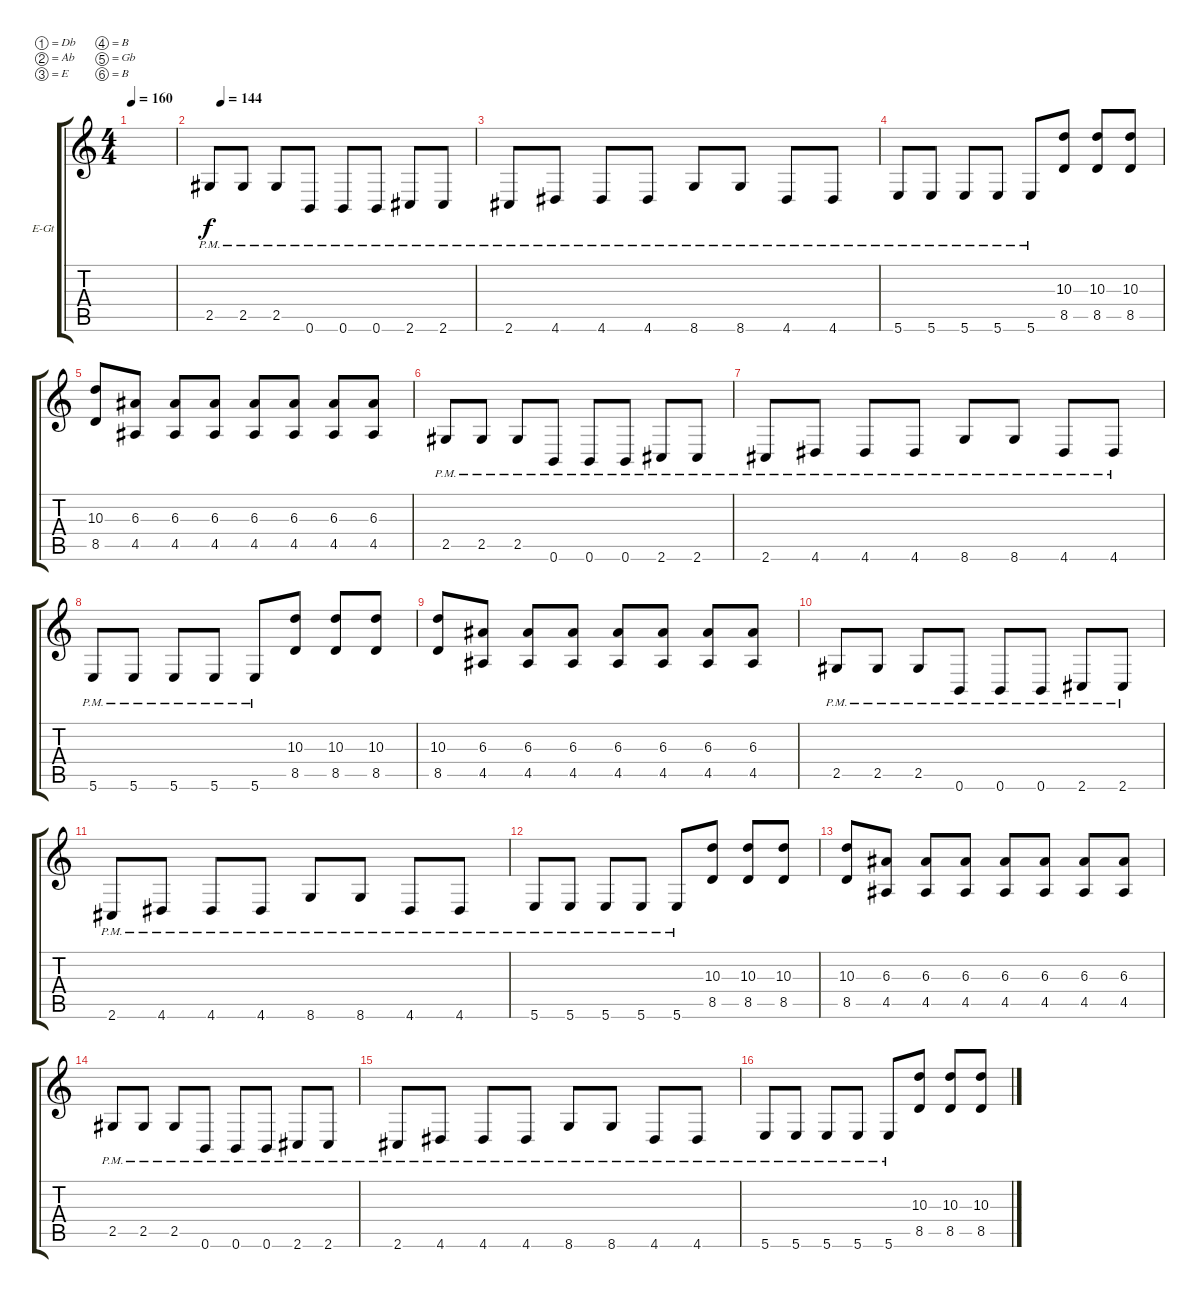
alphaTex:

\defaultSystemsLayout 4
\bracketExtendMode groupsimilarinstruments
\firstSystemTrackNameOrientation horizontal
\otherSystemsTrackNameOrientation horizontal
\track ("Mick Thomson" "E-Gt") {instrument distortionguitar}
\staff {score tabs}
\tuning (Db4 Ab3 E3 B2 Gb2 B1)
\ts (4 4)
\tempo 160
\clef g2
\ks c
|
\tempo (144 0.0465116)
2.5{pm}.8 2.5{pm}.8 2.5{pm}.8 0.6{pm}.8 0.6{pm}.8 0.6{pm}.8 2.6{pm}.8 2.6{pm}.8 |
2.6{pm}.8 4.6{pm}.8 4.6{pm}.8 4.6{pm}.8 8.6{pm}.8 8.6{pm}.8 4.6{pm}.8 4.6{pm}.8 |
5.6{pm}.8 5.6{pm}.8 5.6{pm}.8 5.6{pm}.8 5.6{pm}.8 (8.5 10.3).8 (8.5 10.3).8 (10.3 8.5).8 |
(8.5 10.3).8 (6.3 4.5).8 (4.5 6.3).8 (4.5 6.3).8 (4.5 6.3).8 (4.5 6.3).8 (4.5 6.3).8 (4.5 6.3).8 |
2.5{pm}.8 2.5{pm}.8 2.5{pm}.8 0.6{pm}.8 0.6{pm}.8 0.6{pm}.8 2.6{pm}.8 2.6{pm}.8 |
2.6{pm}.8 4.6{pm}.8 4.6{pm}.8 4.6{pm}.8 8.6{pm}.8 8.6{pm}.8 4.6{pm}.8 4.6{pm}.8 |
5.6{pm}.8 5.6{pm}.8 5.6{pm}.8 5.6{pm}.8 5.6{pm}.8 (8.5 10.3).8 (8.5 10.3).8 (10.3 8.5).8 |
(8.5 10.3).8 (6.3 4.5).8 (4.5 6.3).8 (4.5 6.3).8 (4.5 6.3).8 (4.5 6.3).8 (4.5 6.3).8 (4.5 6.3).8 |
2.5{pm}.8 2.5{pm}.8 2.5{pm}.8 0.6{pm}.8 0.6{pm}.8 0.6{pm}.8 2.6{pm}.8 2.6{pm}.8 |
2.6{pm}.8 4.6{pm}.8 4.6{pm}.8 4.6{pm}.8 8.6{pm}.8 8.6{pm}.8 4.6{pm}.8 4.6{pm}.8 |
5.6{pm}.8 5.6{pm}.8 5.6{pm}.8 5.6{pm}.8 5.6{pm}.8 (8.5 10.3).8 (8.5 10.3).8 (10.3 8.5).8 |
(8.5 10.3).8 (6.3 4.5).8 (4.5 6.3).8 (4.5 6.3).8 (4.5 6.3).8 (4.5 6.3).8 (4.5 6.3).8 (4.5 6.3).8 |
2.5{pm}.8 2.5{pm}.8 2.5{pm}.8 0.6{pm}.8 0.6{pm}.8 0.6{pm}.8 2.6{pm}.8 2.6{pm}.8 |
2.6{pm}.8 4.6{pm}.8 4.6{pm}.8 4.6{pm}.8 8.6{pm}.8 8.6{pm}.8 4.6{pm}.8 4.6{pm}.8 |
5.6{pm}.8 5.6{pm}.8 5.6{pm}.8 5.6{pm}.8 5.6{pm}.8 (8.5 10.3).8 (8.5 10.3).8 (10.3 8.5).8
